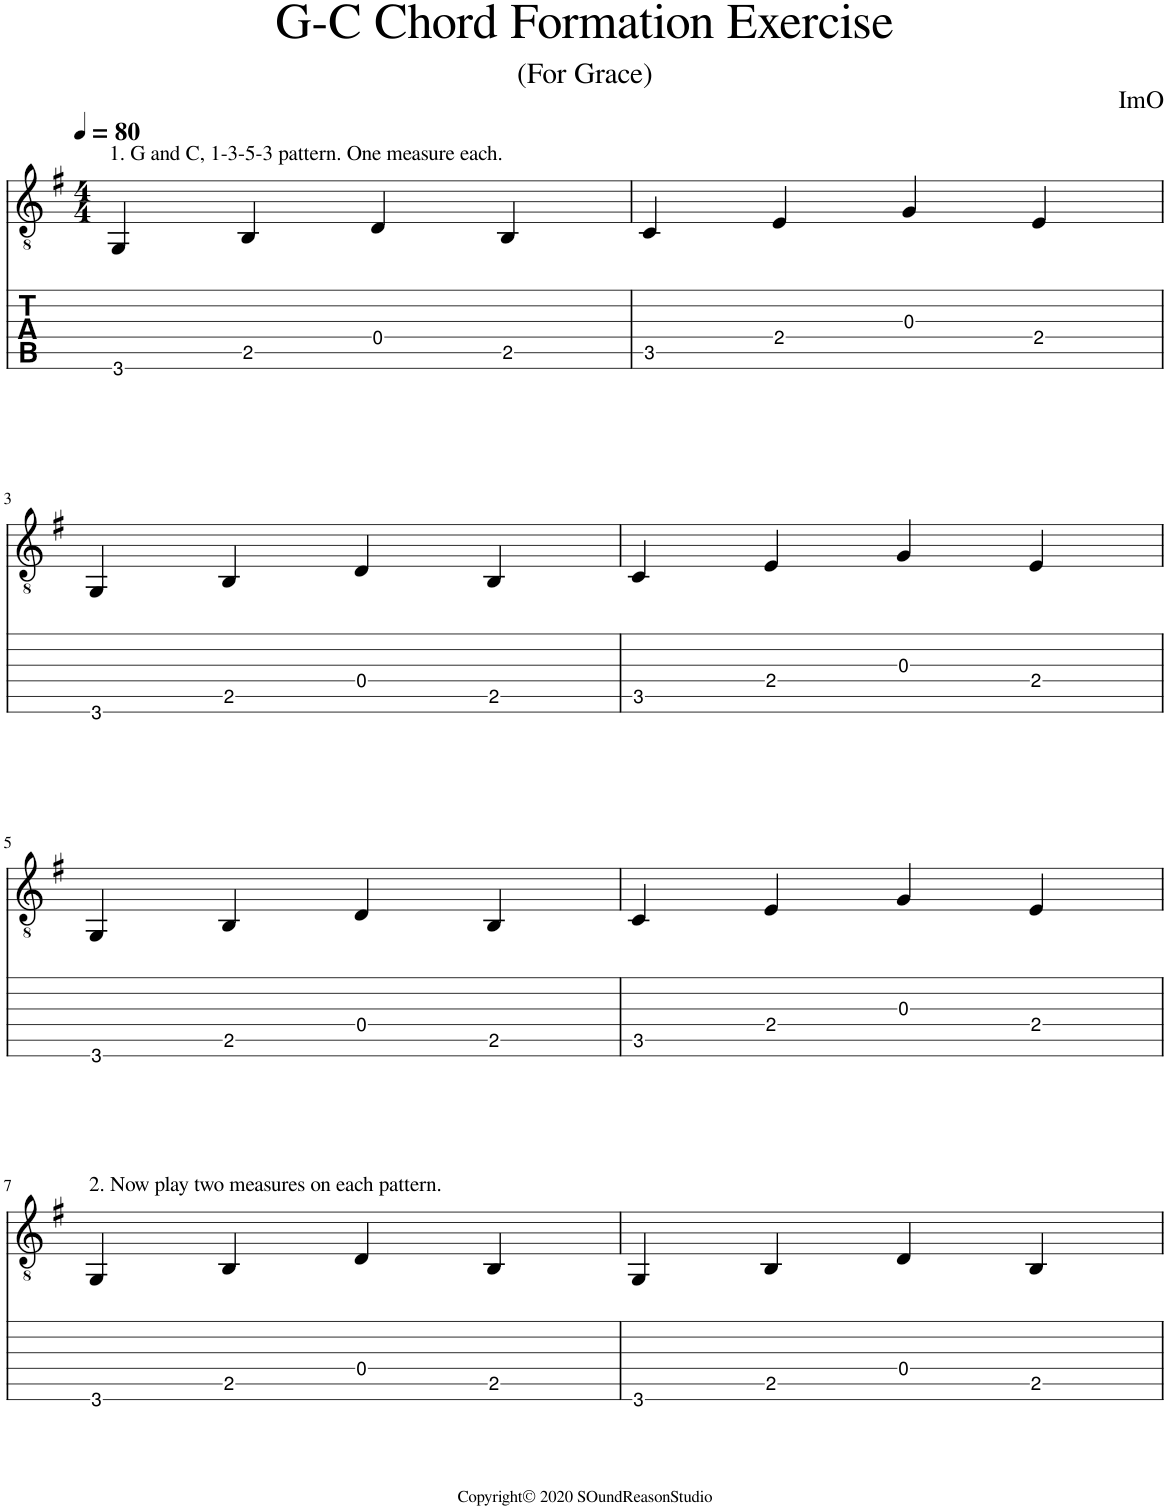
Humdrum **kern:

**kern	**kern
*part1	*part1
*staff2	*staff1
*I"Guitar	*
*I'Guit.	*
*stria6	*
*	*clefGv2
*k[f#]	*k[f#]
*M4/4	*M4/4
*MM80	*MM80
=1	=1
!	!LO:TX:a:t=1. G and C, 1-3-5-3 pattern. One measure each.
4GG	4GG/
4BB	4BB/
4D	4D/
4BB	4BB/
=2	=2
4C	4C/
4E	4E/
4G	4G/
4E	4E/
!!LO:LB:g=z
=3	=3
4GG	4GG/
4BB	4BB/
4D	4D/
4BB	4BB/
=4	=4
4C	4C/
4E	4E/
4G	4G/
4E	4E/
!!LO:LB:g=z
=5	=5
4GG	4GG/
4BB	4BB/
4D	4D/
4BB	4BB/
=6	=6
4C	4C/
4E	4E/
4G	4G/
4E	4E/
!!LO:LB:g=z
=7	=7
!	!LO:TX:a:t=2. Now play two measures on each pattern.
4GG	4GG/
4BB	4BB/
4D	4D/
4BB	4BB/
=8	=8
4GG	4GG/
4BB	4BB/
4D	4D/
4BB	4BB/
=	=
*-	*-
